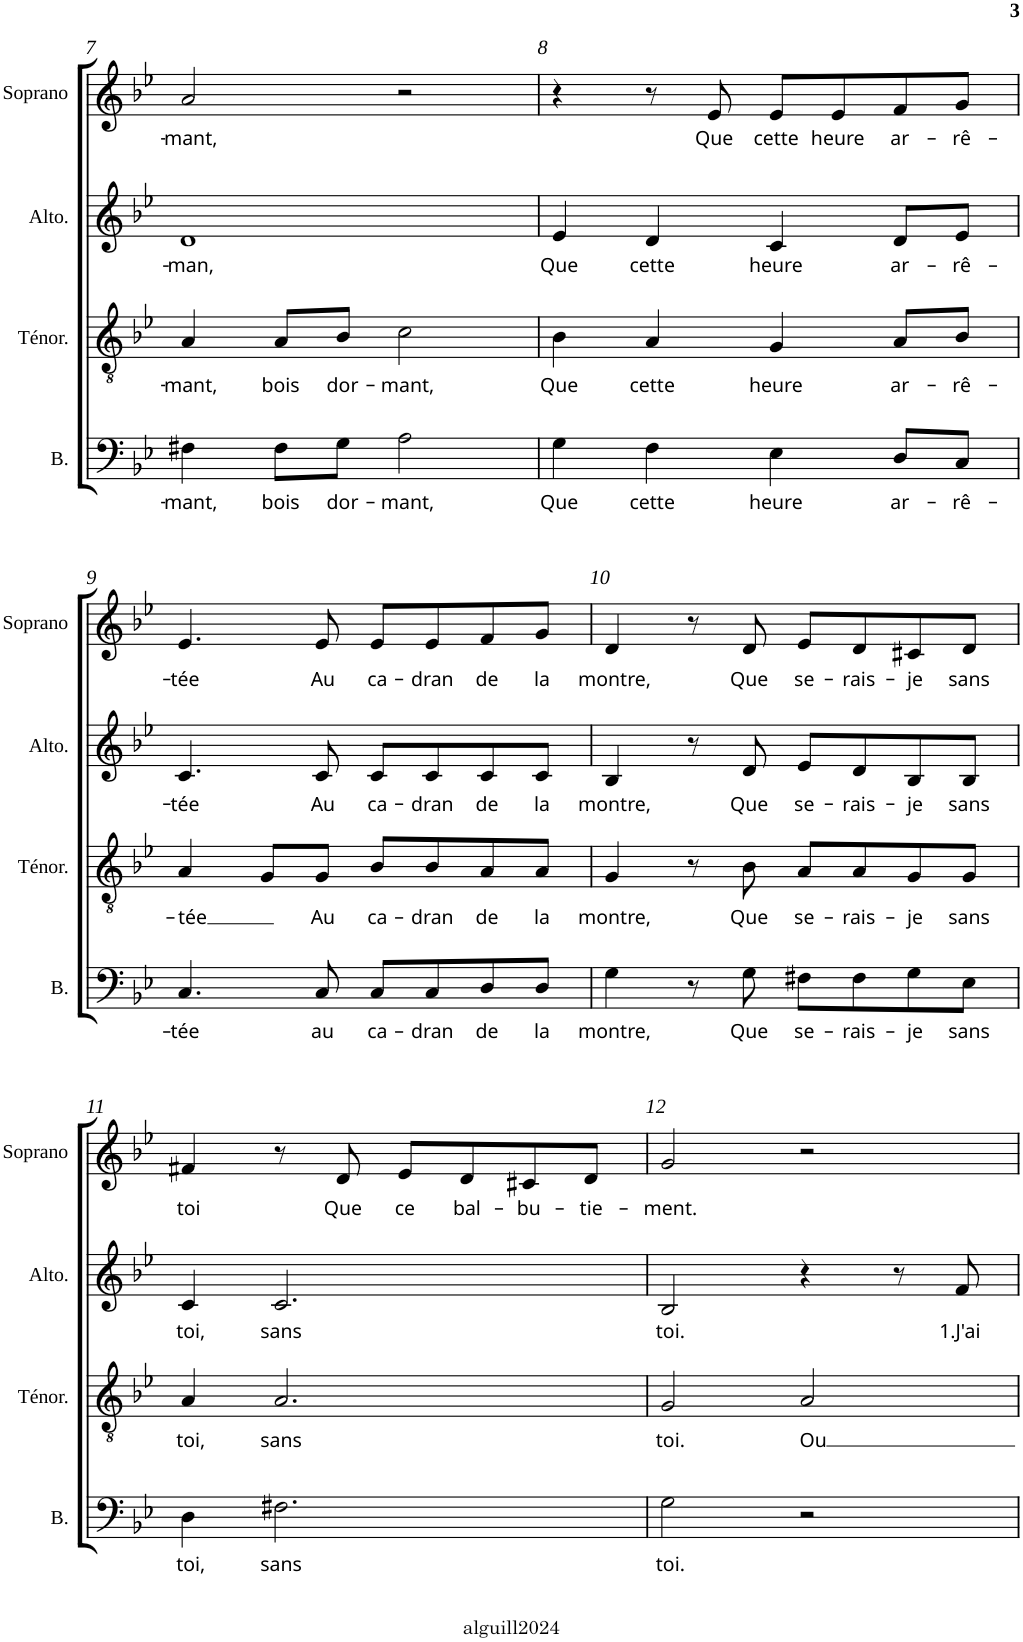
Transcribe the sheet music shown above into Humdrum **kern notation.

**kern	**text	**kern	**text	**kern	**text	**kern	**text
*part4	*part4	*part3	*part3	*part2	*part2	*part1	*part1
*staff4	*staff4	*staff3	*staff3	*staff2	*staff2	*staff1	*staff1
*I"Basse	*	*I"Ténor	*	*I"Alto	*	*I"Soprano	*
*I'B.	*	*I'Ténor.	*	*I'Alto.	*	*I'Soprano	*
!!LO:PB:g=z
*clefF4	*	*clefGv2	*	*clefG2	*	*clefG2	*
*k[b-e-]	*	*k[b-e-]	*	*k[b-e-]	*	*k[b-e-]	*
*g:	*	*g:	*	*g:	*	*g:	*
*M4/4	*	*M4/4	*	*M4/4	*	*M4/4	*
*met(c)	*	*met(c)	*	*met(c)	*	*met(c)	*
=7	=7	=7	=7	=7	=7	=7	=7
!	!LO:LY:b	!	!LO:LY:b	!	!LO:LY:b	!	!LO:LY:b
4F#X\	-mant,	4A/	-mant,	1d	-man,	2a/	-mant,
!	!LO:LY:b	!	!LO:LY:b	!	!	!	!
8F#\L	bois	8A/L	bois	.	.	.	.
!	!LO:LY:b	!	!LO:LY:b	!	!	!	!
8G\J	dor-	8B-/J	dor-	.	.	.	.
!	!LO:LY:b	!	!LO:LY:b	!	!	!	!
2A\	-mant,	2c\	-mant,	.	.	2r	.
=8	=8	=8	=8	=8	=8	=8	=8
!	!LO:LY:b	!	!LO:LY:b	!	!LO:LY:b	!	!
4G\	Que	4B-\	Que	4e-/	Que	4r	.
!	!LO:LY:b	!	!LO:LY:b	!	!LO:LY:b	!	!
4F\	cette	4A/	cette	4d/	cette	8r	.
!	!	!	!	!	!	!	!LO:LY:b
.	.	.	.	.	.	8e-/	Que
!	!LO:LY:b	!	!LO:LY:b	!	!LO:LY:b	!	!LO:LY:b
4E-\	heure	4G/	heure	4c/	heure	8e-/L	cette
!	!	!	!	!	!	!	!LO:LY:b
.	.	.	.	.	.	8e-/	heure
!	!LO:LY:b	!	!LO:LY:b	!	!LO:LY:b	!	!LO:LY:b
8D/L	ar-	8A/L	ar-	8d/L	ar-	8f/	ar-
!	!LO:LY:b	!	!LO:LY:b	!	!LO:LY:b	!	!LO:LY:b
8C/J	-rê-	8B-/J	-rê-	8e-/J	-rê-	8g/J	-rê-
!!LO:LB:g=z
=9	=9	=9	=9	=9	=9	=9	=9
!	!LO:LY:b	!	!LO:LY:b	!	!LO:LY:b	!	!LO:LY:b
4.C/	-tée	4A/	-tée	4.c/	-tée	4.e-/	-tée
.	.	8G/L	.	.	.	.	.
!	!LO:LY:b	!	!LO:LY:b	!	!LO:LY:b	!	!LO:LY:b
8C/	au	8G/J	Au	8c/	Au	8e-/	Au
!	!LO:LY:b	!	!LO:LY:b	!	!LO:LY:b	!	!LO:LY:b
8C/L	ca-	8B-/L	ca-	8c/L	ca-	8e-/L	ca-
!	!LO:LY:b	!	!LO:LY:b	!	!LO:LY:b	!	!LO:LY:b
8C/	-dran	8B-/	-dran	8c/	-dran	8e-/	-dran
!	!LO:LY:b	!	!LO:LY:b	!	!LO:LY:b	!	!LO:LY:b
8D/	de	8A/	de	8c/	de	8f/	de
!	!LO:LY:b	!	!LO:LY:b	!	!LO:LY:b	!	!LO:LY:b
8D/J	la	8A/J	la	8c/J	la	8g/J	la
=10	=10	=10	=10	=10	=10	=10	=10
!	!LO:LY:b	!	!LO:LY:b	!	!LO:LY:b	!	!LO:LY:b
4G\	montre,	4G/	montre,	4B-/	montre,	4d/	montre,
8r	.	8r	.	8r	.	8r	.
!	!LO:LY:b	!	!LO:LY:b	!	!LO:LY:b	!	!LO:LY:b
8G\	Que	8B-\	Que	8d/	Que	8d/	Que
!	!LO:LY:b	!	!LO:LY:b	!	!LO:LY:b	!	!LO:LY:b
8F#X\L	se-	8A/L	se-	8e-/L	se-	8e-/L	se-
!	!LO:LY:b	!	!LO:LY:b	!	!LO:LY:b	!	!LO:LY:b
8F#\	-rais-	8A/	-rais-	8d/	-rais-	8d/	-rais-
!	!LO:LY:b	!	!LO:LY:b	!	!LO:LY:b	!	!LO:LY:b
8G\	-je	8G/	-je	8B-/	-je	8c#X/	-je
!	!LO:LY:b	!	!LO:LY:b	!	!LO:LY:b	!	!LO:LY:b
8E-\J	sans	8G/J	sans	8B-/J	sans	8d/J	sans
!!LO:LB:g=z
=11	=11	=11	=11	=11	=11	=11	=11
!	!LO:LY:b	!	!LO:LY:b	!	!LO:LY:b	!	!LO:LY:b
4D\	toi,	4A/	toi,	4c/	toi,	4f#X/	toi
!	!LO:LY:b	!	!LO:LY:b	!	!LO:LY:b	!	!
2.F#X\	sans	2.A/	sans	2.c/	sans	8r	.
!	!	!	!	!	!	!	!LO:LY:b
.	.	.	.	.	.	8d/	Que
!	!	!	!	!	!	!	!LO:LY:b
.	.	.	.	.	.	8e-/L	ce
!	!	!	!	!	!	!	!LO:LY:b
.	.	.	.	.	.	8d/	bal-
!	!	!	!	!	!	!	!LO:LY:b
.	.	.	.	.	.	8c#X/	-bu-
!	!	!	!	!	!	!	!LO:LY:b
.	.	.	.	.	.	8d/J	-tie-
=12	=12	=12	=12	=12	=12	=12	=12
!	!LO:LY:b	!	!LO:LY:b	!	!LO:LY:b	!	!LO:LY:b
2G\	toi.	2G/	toi.	2B-/	toi.	2g/	-ment.
!	!	!	!LO:LY:b	!	!	!	!
2r	.	2A/	Ou	4r	.	2r	.
.	.	.	.	8r	.	.	.
!	!	!	!	!	!LO:LY:b	!	!
.	.	.	.	8f/	1.J'ai	.	.
=	=	=	=	=	=	=	=
*-	*-	*-	*-	*-	*-	*-	*-
